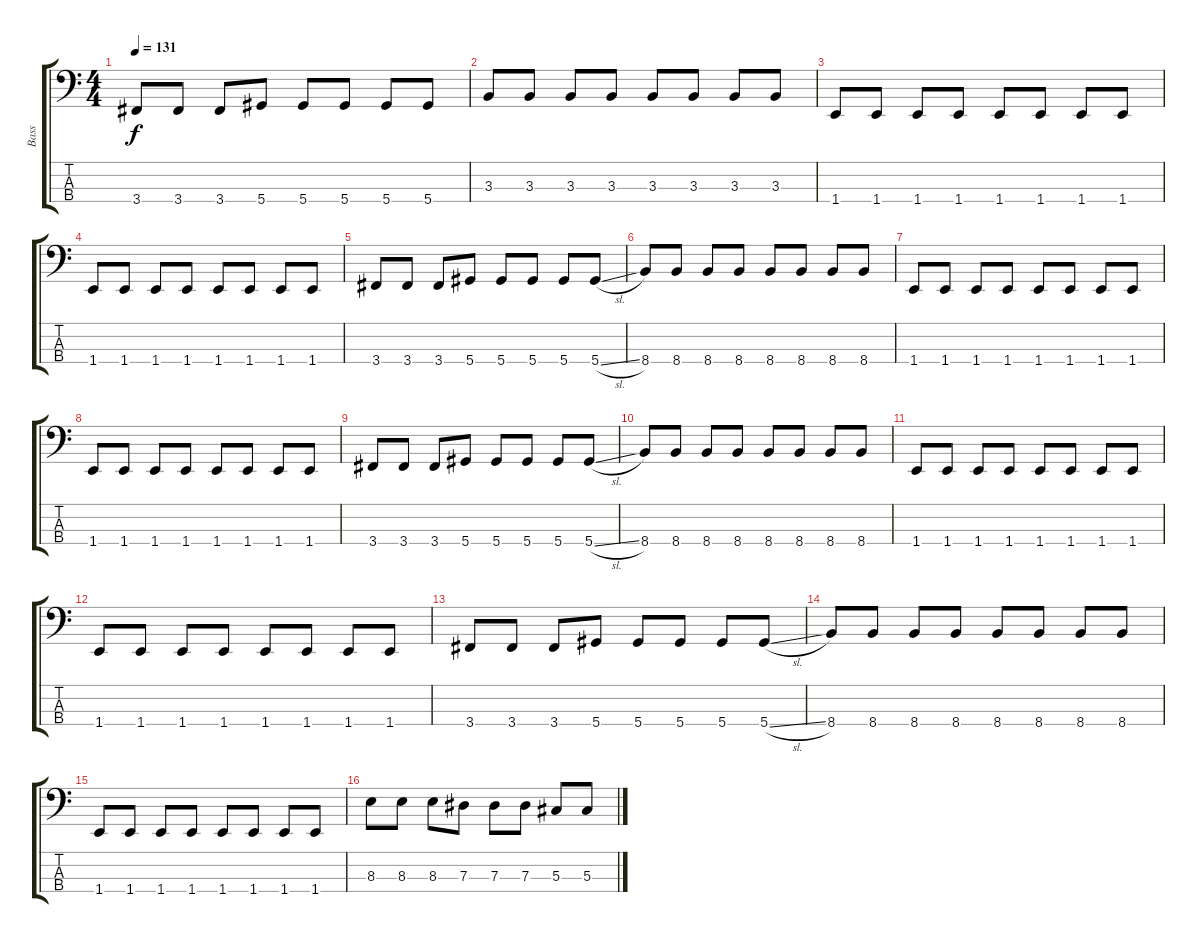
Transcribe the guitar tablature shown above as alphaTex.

\track ("Bass" "Bass") {instrument electricbassfinger}
\staff {score tabs}
\tuning (Gb2 Db2 Ab1 Eb1) {hide}
\ts (4 4)
\tempo 131
\clef f4
\ks c
3.4.8{dy f} 3.4.8 3.4.8 5.4.8 5.4.8 5.4.8 5.4.8 5.4.8 |
3.3.8 3.3.8 3.3.8 3.3.8 3.3.8 3.3.8 3.3.8 3.3.8 |
1.4.8 1.4.8 1.4.8 1.4.8 1.4.8 1.4.8 1.4.8 1.4.8 |
1.4.8 1.4.8 1.4.8 1.4.8 1.4.8 1.4.8 1.4.8 1.4.8 |
3.4.8 3.4.8 3.4.8 5.4.8 5.4.8 5.4.8 5.4.8 5.4{sl}.8 |
8.4.8 8.4.8 8.4.8 8.4.8 8.4.8 8.4.8 8.4.8 8.4.8 |
1.4.8 1.4.8 1.4.8 1.4.8 1.4.8 1.4.8 1.4.8 1.4.8 |
1.4.8 1.4.8 1.4.8 1.4.8 1.4.8 1.4.8 1.4.8 1.4.8 |
3.4.8 3.4.8 3.4.8 5.4.8 5.4.8 5.4.8 5.4.8 5.4{sl}.8 |
8.4.8 8.4.8 8.4.8 8.4.8 8.4.8 8.4.8 8.4.8 8.4.8 |
1.4.8 1.4.8 1.4.8 1.4.8 1.4.8 1.4.8 1.4.8 1.4.8 |
1.4.8 1.4.8 1.4.8 1.4.8 1.4.8 1.4.8 1.4.8 1.4.8 |
3.4.8 3.4.8 3.4.8 5.4.8 5.4.8 5.4.8 5.4.8 5.4{sl}.8 |
8.4.8 8.4.8 8.4.8 8.4.8 8.4.8 8.4.8 8.4.8 8.4.8 |
1.4.8 1.4.8 1.4.8 1.4.8 1.4.8 1.4.8 1.4.8 1.4.8 |
8.3.8 8.3.8 8.3.8 7.3.8 7.3.8 7.3.8 5.3.8 5.3.8
